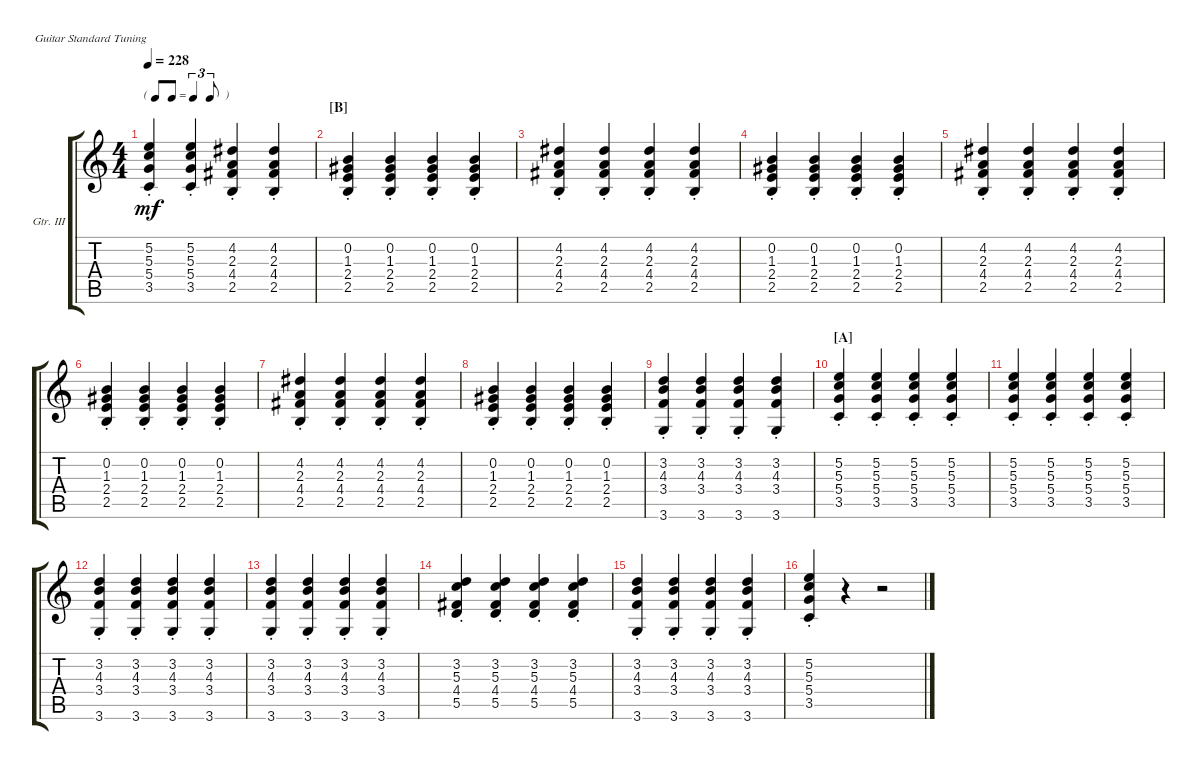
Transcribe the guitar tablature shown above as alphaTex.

\defaultSystemsLayout 4
\bracketExtendMode groupsimilarinstruments
\firstSystemTrackNameOrientation horizontal
\otherSystemsTrackNameOrientation horizontal
\track ("Guitar III" "Gtr. III") {instrument acousticguitarsteel}
\staff {score tabs}
\tuning (E4 B3 G3 D3 A2 E2)
\ts (4 4)
\tf triplet8th
\tempo 228
\clef g2
\scale
0.25
\ks c
(3.5{st} 5.4{st} 5.3{st} 5.2{st}).4{dy mf} (3.5{st} 5.4{st} 5.3{st} 5.2{st}).4 (2.5{st} 4.4{st} 2.3{st} 4.2{st}).4 (2.5{st} 4.4{st} 2.3{st} 4.2{st}).4 |
\section ("B" "")
\scale
0.25 (2.5{st} 2.4{st} 1.3{st} 0.2{st}).4 (2.5{st} 2.4{st} 1.3{st} 0.2{st}).4 (2.5{st} 2.4{st} 1.3{st} 0.2{st}).4 (2.5{st} 2.4{st} 1.3{st} 0.2{st}).4 |
\scale
0.25 (2.5{st} 4.4{st} 2.3{st} 4.2{st}).4 (2.5{st} 4.4{st} 2.3{st} 4.2{st}).4 (2.5{st} 4.4{st} 2.3{st} 4.2{st}).4 (2.5{st} 4.4{st} 2.3{st} 4.2{st}).4 |
\scale
0.25 (2.5{st} 2.4{st} 1.3{st} 0.2{st}).4 (2.5{st} 2.4{st} 1.3{st} 0.2{st}).4 (2.5{st} 2.4{st} 1.3{st} 0.2{st}).4 (2.5{st} 2.4{st} 1.3{st} 0.2{st}).4 |
\scale
0.25 (2.5{st} 4.4{st} 2.3{st} 4.2{st}).4 (2.5{st} 4.4{st} 2.3{st} 4.2{st}).4 (2.5{st} 4.4{st} 2.3{st} 4.2{st}).4 (2.5{st} 4.4{st} 2.3{st} 4.2{st}).4 |
\scale
0.25 (2.5{st} 2.4{st} 1.3{st} 0.2{st}).4 (2.5{st} 2.4{st} 1.3{st} 0.2{st}).4 (2.5{st} 2.4{st} 1.3{st} 0.2{st}).4 (2.5{st} 2.4{st} 1.3{st} 0.2{st}).4 |
\scale
0.25 (2.5{st} 4.4{st} 2.3{st} 4.2{st}).4 (2.5{st} 4.4{st} 2.3{st} 4.2{st}).4 (2.5{st} 4.4{st} 2.3{st} 4.2{st}).4 (2.5{st} 4.4{st} 2.3{st} 4.2{st}).4 |
\scale
0.25 (2.5{st} 2.4{st} 1.3{st} 0.2{st}).4 (2.5{st} 2.4{st} 1.3{st} 0.2{st}).4 (2.5{st} 2.4{st} 1.3{st} 0.2{st}).4 (2.5{st} 2.4{st} 1.3{st} 0.2{st}).4 |
\scale
0.25 (4.3{st} 3.2{st} 3.4{st} 3.6{st}).4 (4.3{st} 3.2{st} 3.4{st} 3.6{st}).4 (4.3{st} 3.2{st} 3.4{st} 3.6{st}).4 (4.3{st} 3.2{st} 3.4{st} 3.6{st}).4 |
\section ("A" "")
\scale
0.25 (3.5{st} 5.4{st} 5.3{st} 5.2{st}).4 (3.5{st} 5.4{st} 5.3{st} 5.2{st}).4 (3.5{st} 5.4{st} 5.3{st} 5.2{st}).4 (3.5{st} 5.4{st} 5.3{st} 5.2{st}).4 |
\scale
0.25 (3.5{st} 5.4{st} 5.3{st} 5.2{st}).4 (3.5{st} 5.4{st} 5.3{st} 5.2{st}).4 (3.5{st} 5.4{st} 5.3{st} 5.2{st}).4 (3.5{st} 5.4{st} 5.3{st} 5.2{st}).4 |
\scale
0.25 (4.3{st} 3.2{st} 3.4{st} 3.6{st}).4 (4.3{st} 3.2{st} 3.4{st} 3.6{st}).4 (4.3{st} 3.2{st} 3.4{st} 3.6{st}).4 (4.3{st} 3.2{st} 3.4{st} 3.6{st}).4 |
\scale
0.25 (4.3{st} 3.2{st} 3.4{st} 3.6{st}).4 (4.3{st} 3.2{st} 3.4{st} 3.6{st}).4 (4.3{st} 3.2{st} 3.4{st} 3.6{st}).4 (4.3{st} 3.2{st} 3.4{st} 3.6{st}).4 |
\scale
0.25 (5.5{st} 4.4{st} 5.3{st} 3.2{st}).4 (5.5{st} 4.4{st} 5.3{st} 3.2{st}).4 (5.5{st} 4.4{st} 5.3{st} 3.2{st}).4 (5.5{st} 4.4{st} 5.3{st} 3.2{st}).4 |
\scale
0.25 (4.3{st} 3.2{st} 3.4{st} 3.6{st}).4 (4.3{st} 3.2{st} 3.4{st} 3.6{st}).4 (4.3{st} 3.2{st} 3.4{st} 3.6{st}).4 (4.3{st} 3.2{st} 3.4{st} 3.6{st}).4 |
\scale
0.25 (3.5{st} 5.4{st} 5.3{st} 5.2{st}).4 r.4 r.2
